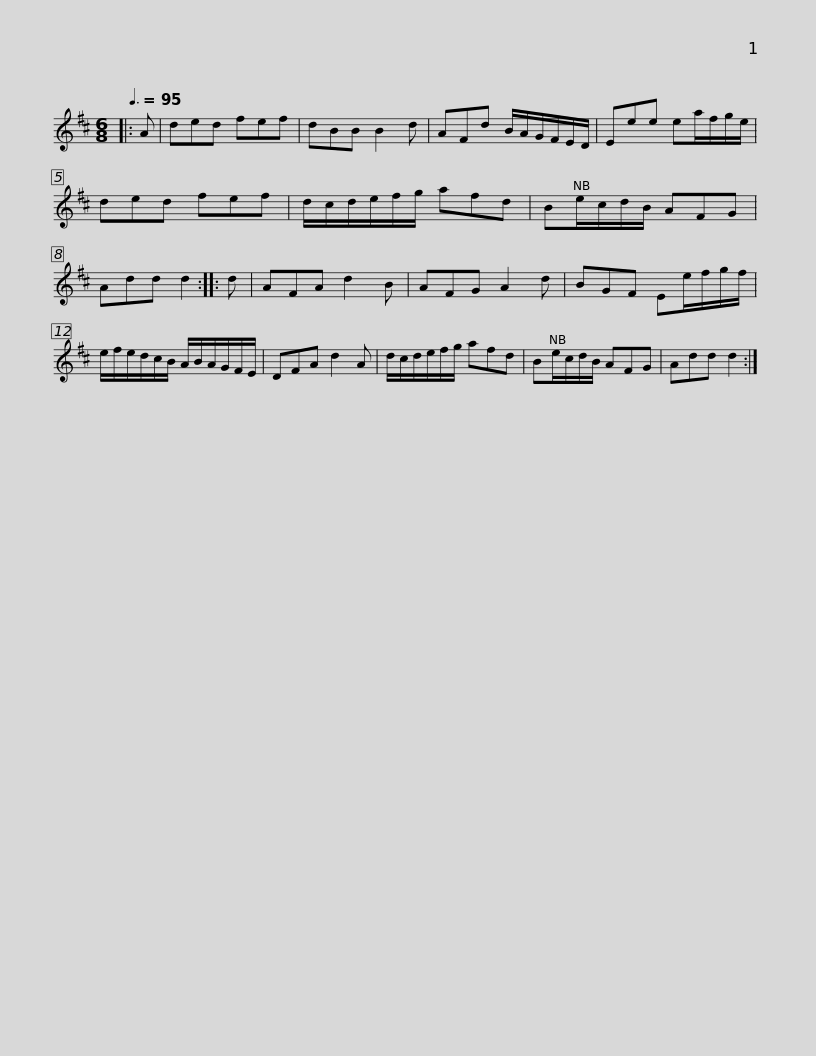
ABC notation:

X:1
L:1/8
Q:3/8=95
M:6/8
I:linebreak $
K:D
V:1 treble
V:1
|: A | ded fef | dBB B2 d | AFd B/A/G/F/E/D/ | Eee ea/f/g/e/ | %5
 ded fef | d/c/d/e/f/g/ afd |$ Be/c/d/B/ AFG | Add d2 :: d | %10
 AFA d2 B | AFG A2 d | BGF Ee/f/g/f/ | e/f/e/d/c/B/ A/B/A/G/F/E/ |$ DFA d2 A | %15
 d/c/d/e/f/g/ afd | Be/c/d/B/ AFG | Add d2 :| %18
